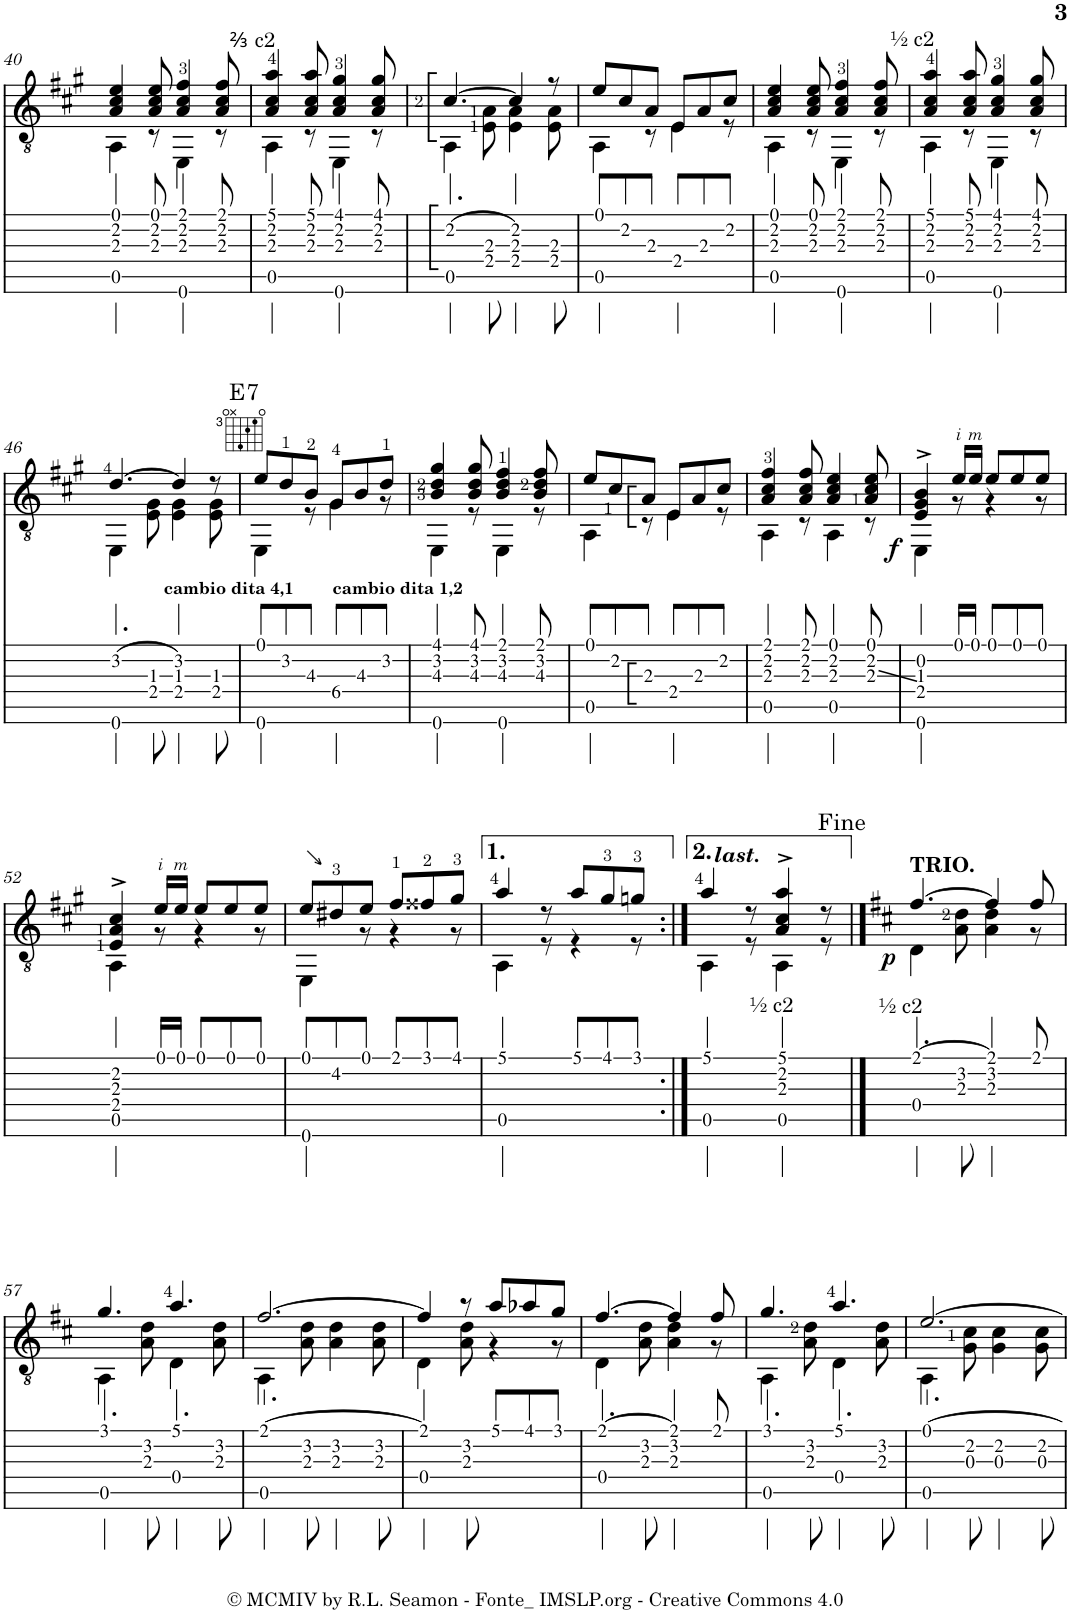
**kern	**kern	**dynam	**harte
*part2	*part1	*part1	*part1
*staff2	*staff1	*staff1	*
*I"Chitarra classica (Intavolatura)	*I"Classical Guitar	*	*
!!LO:PB:g=z
*	*clefGv2	*	*
*k[f#c#g#]	*k[f#c#g#]	*	*
*M6/8	*M6/8	*	*
=40	=40	=40	=40
*^	*^	*	*
4A/ 4c#/ 4e/	4AA\	4A/ 4c#/ 4e/	4AA\	.	.
8A/ 8c#/ 8e/	8r	8A/ 8c#/ 8e/	8r	.	.
4A/ 4c#/ 4f#/	4EE\	4A/ 4c#/ 4f#/	4EE\	.	.
8A/ 8c#/ 8f#/	8r	8A/ 8c#/ 8f#/	8r	.	.
=41	=41	=41	=41	=41	=41
!	!	!LO:TX:a:t=⅔ c2	!	!	!
4A/ 4c#/ 4a/	4AA\	4A/ 4c#/ 4a/	4AA\	.	.
8A/ 8c#/ 8a/	8r	8A/ 8c#/ 8a/	8r	.	.
4A/ 4c#/ 4g#/	4EE\	4A/ 4c#/ 4g#/	4EE\	.	.
8A/ 8c#/ 8g#/	8r	8A/ 8c#/ 8g#/	8r	.	.
=42	=42	=42	=42	=42	=42
[4.c#/	4AA\	[4.c#/	4AA\	.	.
.	8E\ 8A\	.	8E\ 8A\	.	.
4c#/]	4E\ 4A\	4c#/]	4E\ 4A\	.	.
8r	8E\ 8A\	8r	8E\ 8A\	.	.
=43	=43	=43	=43	=43	=43
8e/L	4AA\	8e/L	4AA\	.	.
8c#/	.	8c#/	.	.	.
8A/J	8r	8A/J	8r	.	.
8E/L	4E\	8E/L	4E\	.	.
8A/	.	8A/	.	.	.
8c#/J	8r	8c#/J	8r	.	.
=44	=44	=44	=44	=44	=44
4A/ 4c#/ 4e/	4AA\	4A/ 4c#/ 4e/	4AA\	.	.
8A/ 8c#/ 8e/	8r	8A/ 8c#/ 8e/	8r	.	.
4A/ 4c#/ 4f#/	4EE\	4A/ 4c#/ 4f#/	4EE\	.	.
8A/ 8c#/ 8f#/	8r	8A/ 8c#/ 8f#/	8r	.	.
=45	=45	=45	=45	=45	=45
!	!	!LO:TX:a:t=½ c2	!	!	!
4A/ 4c#/ 4a/	4AA\	4A/ 4c#/ 4a/	4AA\	.	.
8A/ 8c#/ 8a/	8r	8A/ 8c#/ 8a/	8r	.	.
4A/ 4c#/ 4g#/	4EE\	4A/ 4c#/ 4g#/	4EE\	.	.
8A/ 8c#/ 8g#/	8r	8A/ 8c#/ 8g#/	8r	.	.
!!LO:LB:g=z	!!
=46	=46	=46	=46	=46	=46
!LO:TX:a:B:t=cambio dita 4,1	!	!	!	!	!
[4.d/	4EE\	[4.d/	4EE\	.	.
.	8E\ 8G#\	.	8E\ 8G#\	.	.
4d/]	4E\ 4G#\	4d/]	4E\ 4G#\	.	.
8r	8E\ 8G#\	8r	8E\ 8G#\	.	.
=47	=47	=47	=47	=47	=47
!	!	!	!	!	!LO:H:kt=7
8e/L	4EE\	8e/L	4EE\	.	E:7
8d/	.	8d/	.	.	.
8B/J	8r	8B/J	8r	.	.
8G#/L	4G#\	8G#/L	4G#\	.	.
8B/	.	8B/	.	.	.
!LO:TX:a:B:t=cambio dita 1,2	!	!	!	!	!
8d/J	8r	8d/J	8r	.	.
=48	=48	=48	=48	=48	=48
4B/ 4d/ 4g#/	4EE\	4B/ 4d/ 4g#/	4EE\	.	.
8B/ 8d/ 8g#/	8r	8B/ 8d/ 8g#/	8r	.	.
4B/ 4d/ 4f#/	4EE\	4B/ 4d/ 4f#/	4EE\	.	.
8B/ 8d/ 8f#/	8r	8B/ 8d/ 8f#/	8r	.	.
=49	=49	=49	=49	=49	=49
8e/L	4AA\	8e/L	4AA\	.	.
8c#/	.	8c#/	.	.	.
8A/J	8r	8A/J	8r	.	.
8E/L	4E\	8E/L	4E\	.	.
8A/	.	8A/	.	.	.
8c#/J	8r	8c#/J	8r	.	.
=50	=50	=50	=50	=50	=50
4A/ 4c#/ 4f#/	4AA\	4A/ 4c#/ 4f#/	4AA\	.	.
8A/ 8c#/ 8f#/	8r	8A/ 8c#/ 8f#/	8r	.	.
4A/ 4c#/ 4e/	4AA\	4A/ 4c#/ 4e/	4AA\	.	.
8A/ 8c#/ 8e/	8r	8A/ 8c#/ 8e/	8r	.	.
=51	=51	=51	=51	=51	=51
!	!	!	!	!LO:DY:b	!
4E/ 4G#/ 4B/	4EE\	4E/^ 4G#/^ 4B/^	4EE\	f	.
16e/LL	8r	16e/LL	8r	.	.
16e/JJ	.	16e/JJ	.	.	.
8e/L	4r	8e/L	4r	.	.
8e/	.	8e/	.	.	.
8e/J	8r	8e/J	8r	.	.
!!LO:LB:g=z	!!
=52	=52	=52	=52	=52	=52
4E/ 4A/ 4c#/	4AA\	4E/^ 4A/^ 4c#/^	4AA\	.	.
16e/LL	8r	16e/LL	8r	.	.
16e/JJ	.	16e/JJ	.	.	.
8e/L	4r	8e/L	4r	.	.
8e/	.	8e/	.	.	.
8e/J	8r	8e/J	8r	.	.
=53	=53	=53	=53	=53	=53
!	!	!LO:TX:a:B:t=↘	!	!	!
8e/L	4EE\	8e/L	4EE\	.	.
8d#X/	.	8d#X/	.	.	.
8e/J	8r	8e/J	8r	.	.
8f#/L	4r	8f#/L	4r	.	.
8f##X/	.	8f##X/	.	.	.
8g#/J	8r	8g#/J	8r	.	.
=54	=54	=54	=54	=54	=54
4a/	4AA\	4a/	4AA\	.	.
8r	8r	8r	8r	.	.
8a/L	4r	8a/L	4r	.	.
8g#/	.	8g#/	.	.	.
8gn/J	8r	8gn/J	8r	.	.
=55:|!	=55:|!	=55:|!	=55:|!	=55:|!	=55:|!
!	!	!LO:TX:a:Bi:t=last.	!	!	!
4a/	4AA\	4a/	4AA\	.	.
8r	8r	8r	8r	.	.
!LO:TX:a:t=½ c2	!	!	!	!	!
4A/ 4c#/ 4a/	4AA\	4A/^ 4c#/^ 4a/^	4AA\	.	.
8r	8r	8r	8r	.	.
==56	==56	==56	==56	==56	==56
*k[f#c#]	*	*k[f#c#]	*	*	*
!	!	!LO:TX:a:B:t=TRIO.	!	!	!
!LO:TX:a:t=½ c2	!	!	!	!	!
!	!	!	!	!LO:DY:b	!
[4.f#/	4D\	[4.f#/	4D\	p	.
.	8A\ 8d\	.	8A\ 8d\	.	.
4f#/]	4A\ 4d\	4f#/]	4A\ 4d\	.	.
8f#/	8r	8f#/	8r	.	.
!!LO:LB:g=z	!!
=57	=57	=57	=57	=57	=57
4.g/	4AA\	4.g/	4AA\	.	.
.	8A\ 8d\	.	8A\ 8d\	.	.
4.a/	4D\	4.a/	4D\	.	.
.	8A\ 8d\	.	8A\ 8d\	.	.
=58	=58	=58	=58	=58	=58
[2.f#/	4AA\	[2.f#/	4AA\	.	.
.	8A\ 8d\	.	8A\ 8d\	.	.
.	4A\ 4d\	.	4A\ 4d\	.	.
.	8A\ 8d\	.	8A\ 8d\	.	.
=59	=59	=59	=59	=59	=59
4f#/]	4D\	4f#/]	4D\	.	.
8r	8A\ 8d\	8r	8A\ 8d\	.	.
8a/L	4r	8a/L	4r	.	.
8a-X/	.	8a-X/	.	.	.
8g/J	8r	8g/J	8r	.	.
=60	=60	=60	=60	=60	=60
[4.f#/	4D\	[4.f#/	4D\	.	.
.	8A\ 8d\	.	8A\ 8d\	.	.
4f#/]	4A\ 4d\	4f#/]	4A\ 4d\	.	.
8f#/	8r	8f#/	8r	.	.
=61	=61	=61	=61	=61	=61
4.g/	4AA\	4.g/	4AA\	.	.
.	8A\ 8d\	.	8A\ 8d\	.	.
4.a/	4D\	4.a/	4D\	.	.
.	8A\ 8d\	.	8A\ 8d\	.	.
=62	=62	=62	=62	=62	=62
[2.e/	4AA\	[2.e/	4AA\	.	.
.	8G\ 8c#\	.	8G\ 8c#\	.	.
.	4G\ 4c#\	.	4G\ 4c#\	.	.
.	8G\ 8c#\	.	8G\ 8c#\	.	.
*v	*v	*	*	*	*
*	*v	*v	*	*
=	=	=	=
*-	*-	*-	*-
